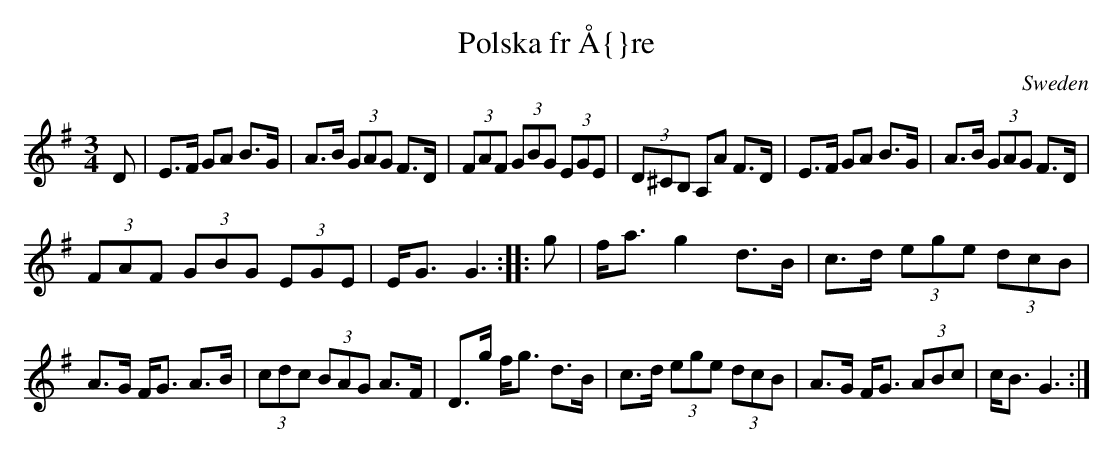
X:1
T:Polska fr \AA{}re
O:Sweden
M:3/4
K:G
D|\
E>F GA B>G|A>B (3GAG F>D| \
(3FAF (3GBG (3EGE| (3D^CB, A,A F>D|\
E>F GA B>G|A>B (3GAG F>D|
(3FAF (3GBG (3EGE|E<G G3 ::\
g|\
f<a g2 d>B|c>d (3ege (3dcB |
A>G F<G A>B |(3cdc (3BAG A>F |\
D>g f<g d>B|c>d (3ege (3dcB|\
A>G F<G (3ABc |c<B G3:|
